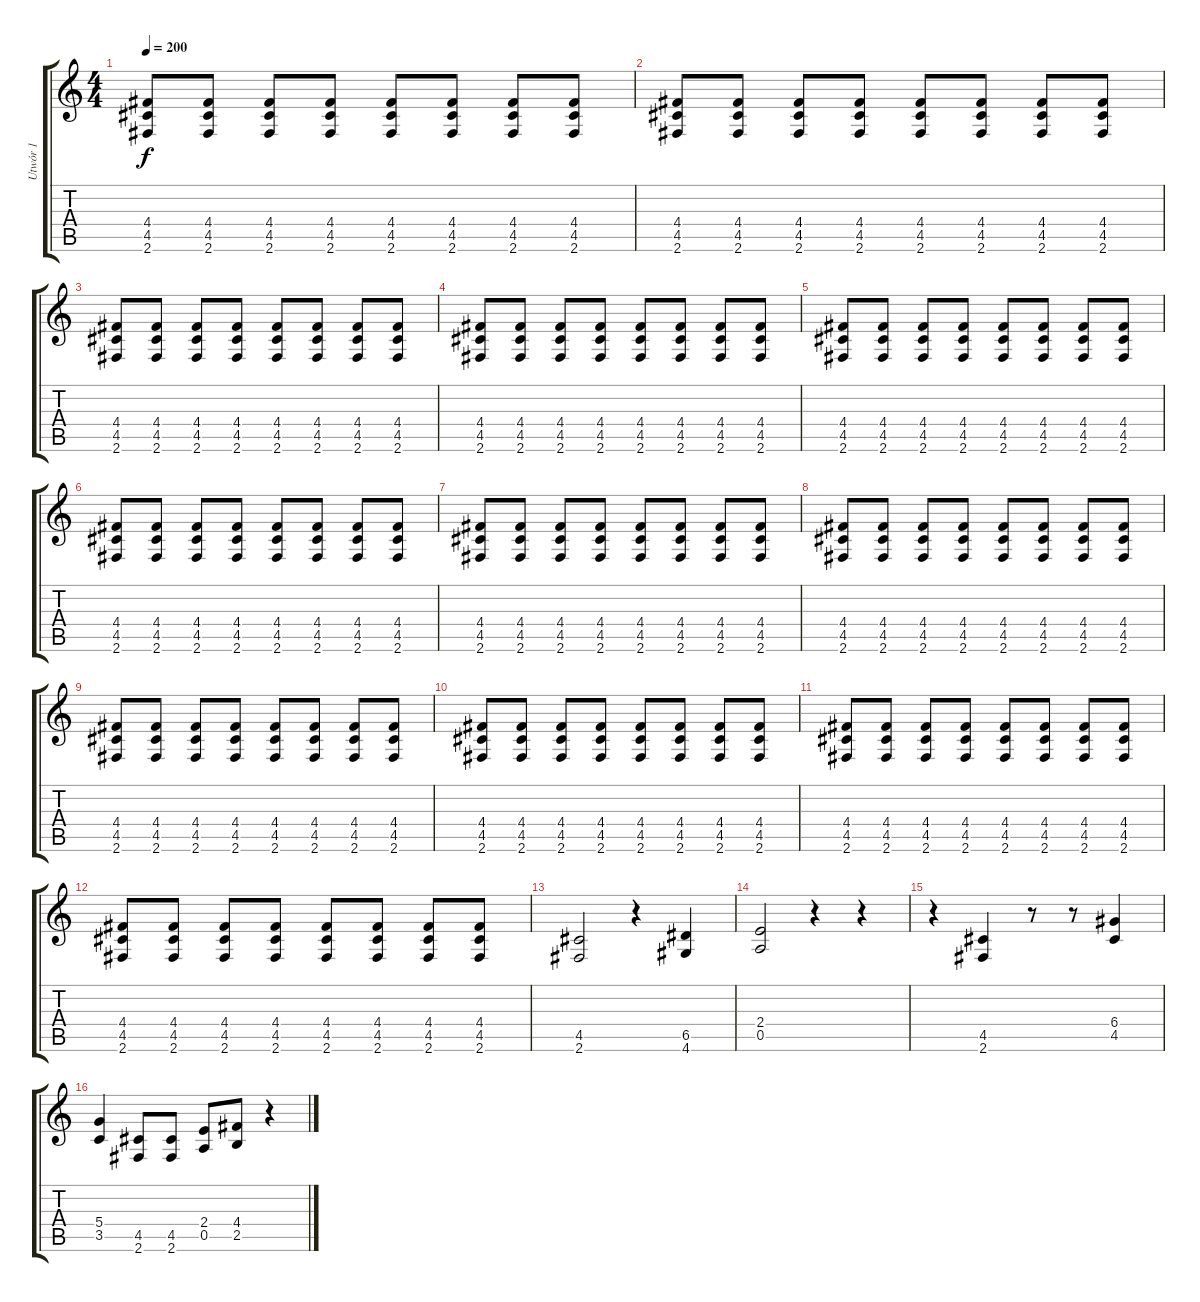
\track ("Utwór 1" "Utwór 1") {instrument distortionguitar}
\staff {score tabs}
\tuning (E4 B3 G3 D3 A2 E2) {hide}
\ts (4 4)
\tempo 200
\clef g2
\ks c
(4.4 4.5 2.6).8{dy f} (4.4 4.5 2.6).8 (4.4 4.5 2.6).8 (4.4 4.5 2.6).8 (4.4 4.5 2.6).8 (4.4 4.5 2.6).8 (4.4 4.5 2.6).8 (4.4 4.5 2.6).8 |
(4.4 4.5 2.6).8 (4.4 4.5 2.6).8 (4.4 4.5 2.6).8 (4.4 4.5 2.6).8 (4.4 4.5 2.6).8 (4.4 4.5 2.6).8 (4.4 4.5 2.6).8 (4.4 4.5 2.6).8 |
(4.4 4.5 2.6).8 (4.4 4.5 2.6).8 (4.4 4.5 2.6).8 (4.4 4.5 2.6).8 (4.4 4.5 2.6).8 (4.4 4.5 2.6).8 (4.4 4.5 2.6).8 (4.4 4.5 2.6).8 |
(4.4 4.5 2.6).8 (4.4 4.5 2.6).8 (4.4 4.5 2.6).8 (4.4 4.5 2.6).8 (4.4 4.5 2.6).8 (4.4 4.5 2.6).8 (4.4 4.5 2.6).8 (4.4 4.5 2.6).8 |
(4.4 4.5 2.6).8 (4.4 4.5 2.6).8 (4.4 4.5 2.6).8 (4.4 4.5 2.6).8 (4.4 4.5 2.6).8 (4.4 4.5 2.6).8 (4.4 4.5 2.6).8 (4.4 4.5 2.6).8 |
(4.4 4.5 2.6).8 (4.4 4.5 2.6).8 (4.4 4.5 2.6).8 (4.4 4.5 2.6).8 (4.4 4.5 2.6).8 (4.4 4.5 2.6).8 (4.4 4.5 2.6).8 (4.4 4.5 2.6).8 |
(4.4 4.5 2.6).8 (4.4 4.5 2.6).8 (4.4 4.5 2.6).8 (4.4 4.5 2.6).8 (4.4 4.5 2.6).8 (4.4 4.5 2.6).8 (4.4 4.5 2.6).8 (4.4 4.5 2.6).8 |
(4.4 4.5 2.6).8 (4.4 4.5 2.6).8 (4.4 4.5 2.6).8 (4.4 4.5 2.6).8 (4.4 4.5 2.6).8 (4.4 4.5 2.6).8 (4.4 4.5 2.6).8 (4.4 4.5 2.6).8 |
(4.4 4.5 2.6).8 (4.4 4.5 2.6).8 (4.4 4.5 2.6).8 (4.4 4.5 2.6).8 (4.4 4.5 2.6).8 (4.4 4.5 2.6).8 (4.4 4.5 2.6).8 (4.4 4.5 2.6).8 |
(4.4 4.5 2.6).8 (4.4 4.5 2.6).8 (4.4 4.5 2.6).8 (4.4 4.5 2.6).8 (4.4 4.5 2.6).8 (4.4 4.5 2.6).8 (4.4 4.5 2.6).8 (4.4 4.5 2.6).8 |
(4.4 4.5 2.6).8 (4.4 4.5 2.6).8 (4.4 4.5 2.6).8 (4.4 4.5 2.6).8 (4.4 4.5 2.6).8 (4.4 4.5 2.6).8 (4.4 4.5 2.6).8 (4.4 4.5 2.6).8 |
(4.4 4.5 2.6).8 (4.4 4.5 2.6).8 (4.4 4.5 2.6).8 (4.4 4.5 2.6).8 (4.4 4.5 2.6).8 (4.4 4.5 2.6).8 (4.4 4.5 2.6).8 (4.4 4.5 2.6).8 |
(4.5 2.6).2 r.4 (6.5 4.6).4 |
(2.4 0.5).2 r.4 r.4 |
r.4 (4.5 2.6).4 r.8 r.8 (6.4 4.5).4 |
(5.4 3.5).4 (4.5 2.6).8 (4.5 2.6).8 (2.4 0.5).8 (4.4 2.5).8 r.4
